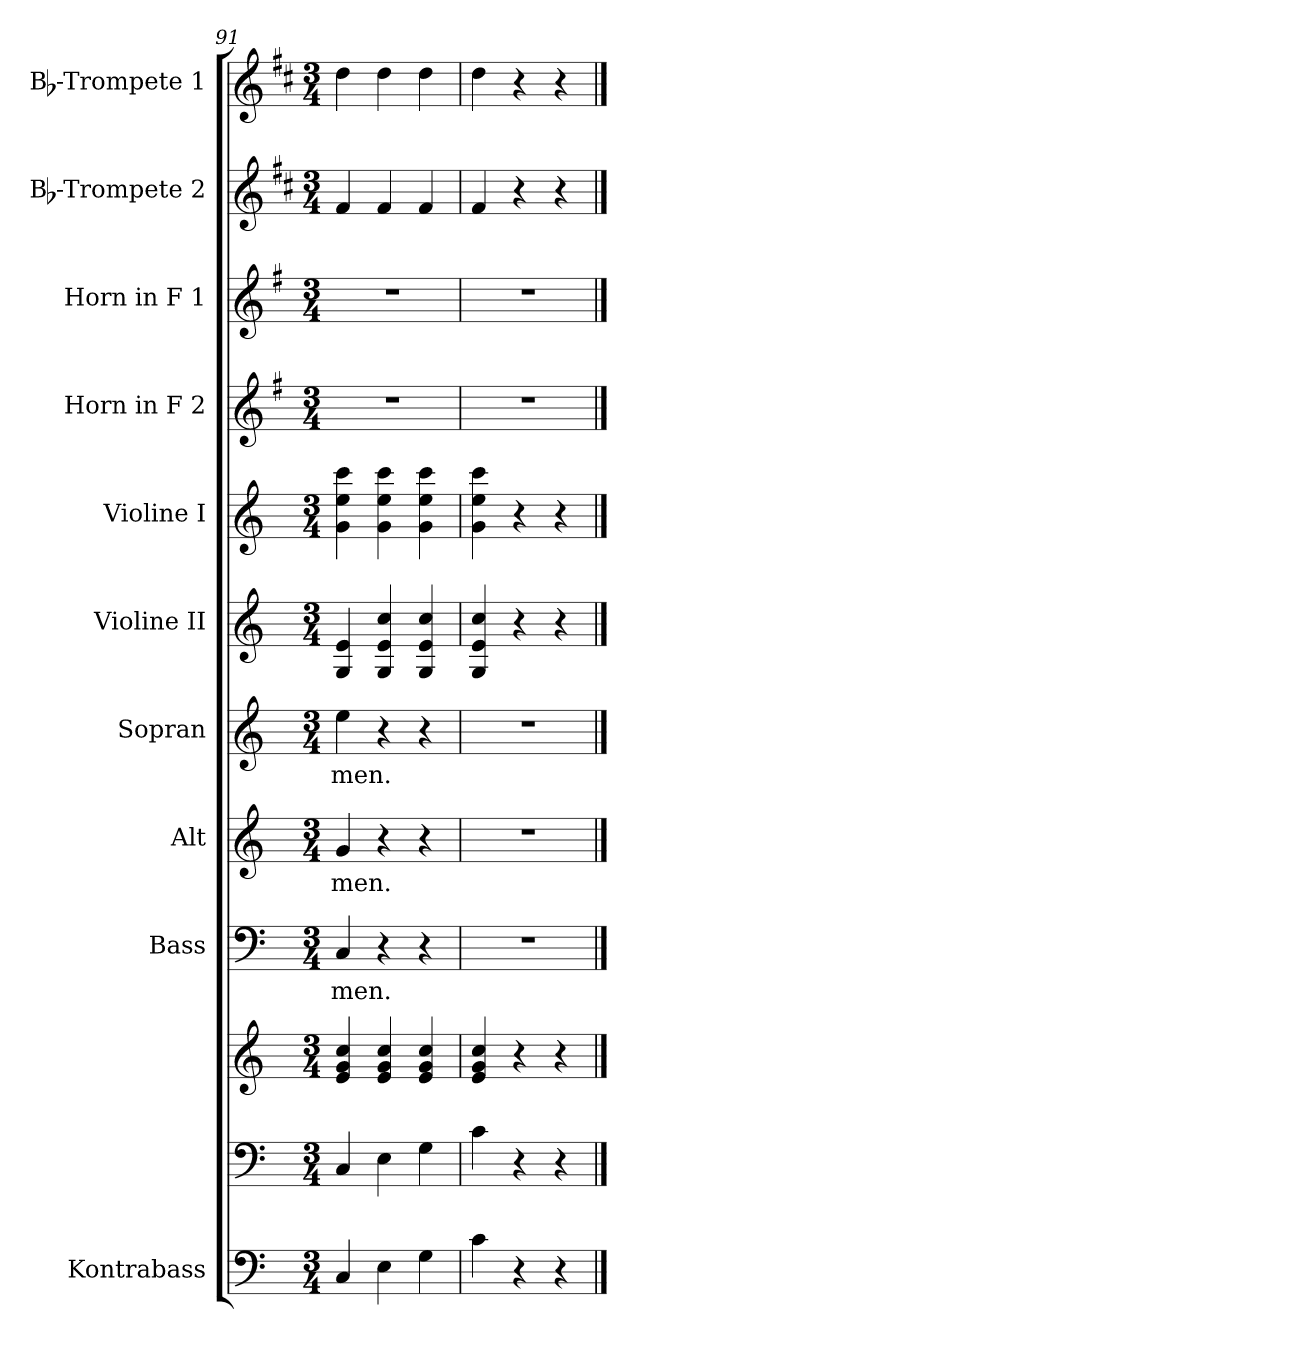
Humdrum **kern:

**kern	**kern	**kern	**kern	**text	**kern	**text	**kern	**text	**kern	**kern	**kern	**kern	**kern	**kern
*part11	*part10	*part10	*part9	*part9	*part8	*part8	*part7	*part7	*part6	*part5	*part4	*part3	*part2	*part1
*staff12	*staff11	*staff10	*staff9	*staff9	*staff8	*staff8	*staff7	*staff7	*staff6	*staff5	*staff4	*staff3	*staff2	*staff1
*I"Kontrabass	*	*	*I"Bass	*	*I"Alt	*	*I"Sopran	*	*I"Violine II	*I"Violine I	*I"Horn in F 2	*I"Horn in F 1	*I"Bb-Trompete 2	*I"Bb-Trompete 1
*I'Kb.	*	*	*I'B.	*	*I'A.	*	*I'S.	*	*I'Vl. II	*I'Vl. I	*	*	*I'Bb Trp. 2	*I'Bb Trp. 1
*clefF4	*clefF4	*clefG2	*clefF4	*	*clefG2	*	*clefG2	*	*clefG2	*clefG2	*clefG2	*clefG2	*clefG2	*clefG2
*ITrd7c12	*	*	*	*	*	*	*	*	*	*	*ITrd4c7	*ITrd4c7	*ITrd1c2	*ITrd1c2
*k[]	*k[]	*k[]	*k[]	*	*k[]	*	*k[]	*	*k[]	*k[]	*k[]	*k[]	*k[]	*k[]
*C:	*C:	*C:	*C:	*	*C:	*	*C:	*	*C:	*C:	*C:	*C:	*C:	*C:
*M3/4	*M3/4	*M3/4	*M3/4	*	*M3/4	*	*M3/4	*	*M3/4	*M3/4	*M3/4	*M3/4	*M3/4	*M3/4
=91	=91	=91	=91	=91	=91	=91	=91	=91	=91	=91	=91	=91	=91	=91
!	!	!	!	!LO:LY:b	!	!LO:LY:b	!	!LO:LY:b	!	!	!	!	!	!
4CC/	4C/	4e/ 4g/ 4cc/	4C/	-men.	4g/	-men.	4ee\	-men.	4G/ 4e/	4g\ 4ee\ 4ccc\	2.r	2.r	4e/	4cc\
4EE\	4E\	4e/ 4g/ 4cc/	4r	.	4r	.	4r	.	4G/ 4e/ 4cc/	4g\ 4ee\ 4ccc\	.	.	4e/	4cc\
4GG\	4G\	4e/ 4g/ 4cc/	4r	.	4r	.	4r	.	4G/ 4e/ 4cc/	4g\ 4ee\ 4ccc\	.	.	4e/	4cc\
=92	=92	=92	=92	=92	=92	=92	=92	=92	=92	=92	=92	=92	=92	=92
4C\	4c\	4e/ 4g/ 4cc/	2.r	.	2.r	.	2.r	.	4G/ 4e/ 4cc/	4g\ 4ee\ 4ccc\	2.r	2.r	4e/	4cc\
4r	4r	4r	.	.	.	.	.	.	4r	4r	.	.	4r	4r
4r	4r	4r	.	.	.	.	.	.	4r	4r	.	.	4r	4r
==	==	==	==	==	==	==	==	==	==	==	==	==	==	==
*-	*-	*-	*-	*-	*-	*-	*-	*-	*-	*-	*-	*-	*-	*-
